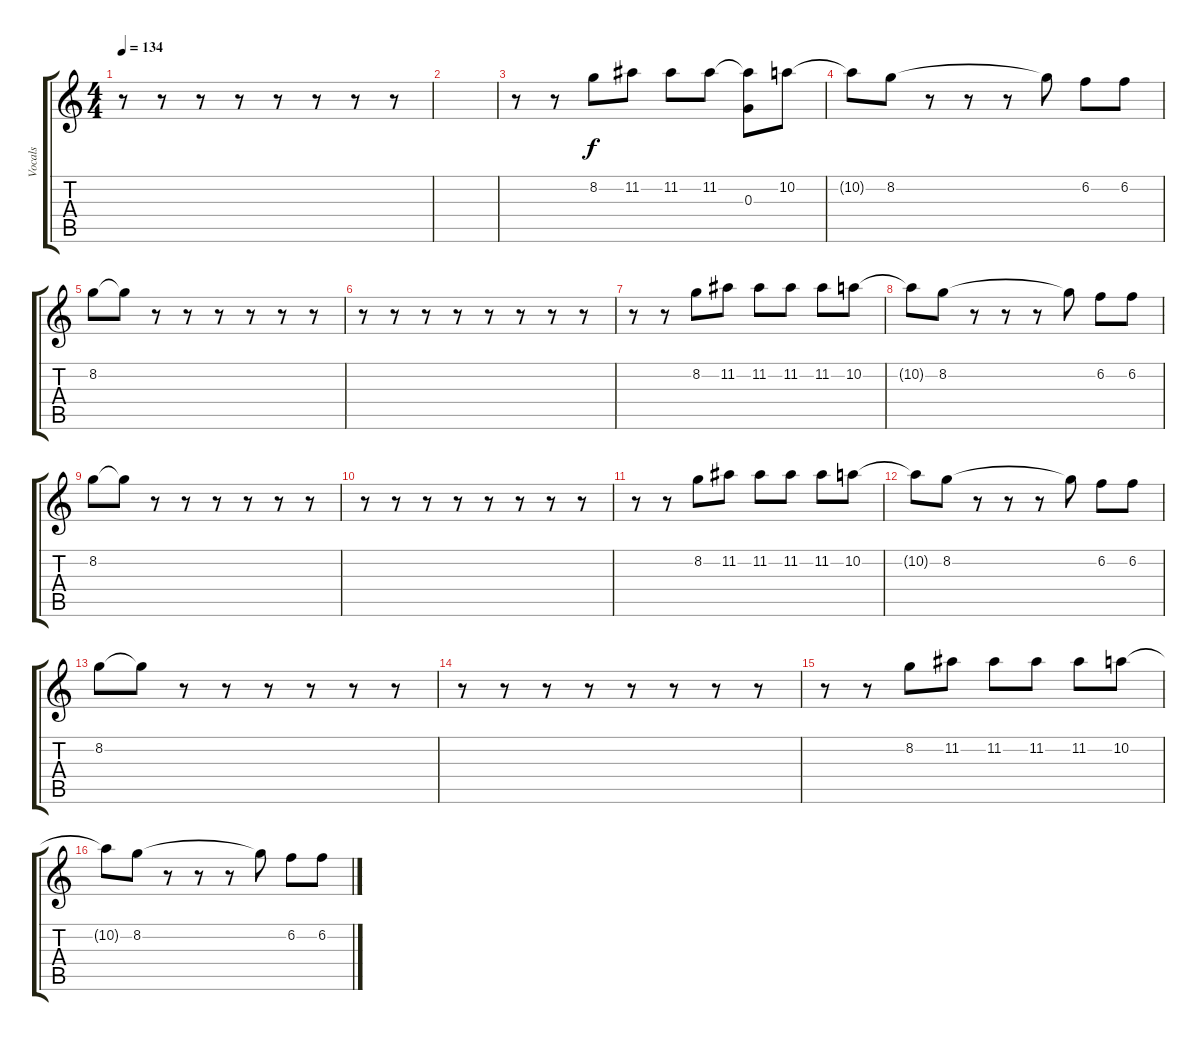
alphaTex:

\track ("Vocals" "Vocals") {instrument acousticguitarsteel}
\staff {score tabs}
\tuning (E4 B3 G3 D3 A2 E2) {hide}
\ts (4 4)
\tempo 134
\clef g2
\ks c
r.8{dy f} r.8 r.8 r.8 r.8 r.8 r.8 r.8 |
|
r.8 r.8 8.2.8 11.2.8 11.2.8 11.2.8 (11.2{t} 0.3).8 10.2.8 |
10.2{t}.8 8.2.8 r.8 r.8 r.8 8.2{t}.8 6.2.8 6.2.8 |
8.2.8 8.2{t}.8 r.8 r.8 r.8 r.8 r.8 r.8 |
r.8 r.8 r.8 r.8 r.8 r.8 r.8 r.8 |
r.8 r.8 8.2.8 11.2.8 11.2.8 11.2.8 11.2.8 10.2.8 |
10.2{t}.8 8.2.8 r.8 r.8 r.8 8.2{t}.8 6.2.8 6.2.8 |
8.2.8 8.2{t}.8 r.8 r.8 r.8 r.8 r.8 r.8 |
r.8 r.8 r.8 r.8 r.8 r.8 r.8 r.8 |
r.8 r.8 8.2.8 11.2.8 11.2.8 11.2.8 11.2.8 10.2.8 |
10.2{t}.8 8.2.8 r.8 r.8 r.8 8.2{t}.8 6.2.8 6.2.8 |
8.2.8 8.2{t}.8 r.8 r.8 r.8 r.8 r.8 r.8 |
r.8 r.8 r.8 r.8 r.8 r.8 r.8 r.8 |
r.8 r.8 8.2.8 11.2.8 11.2.8 11.2.8 11.2.8 10.2.8 |
10.2{t}.8 8.2.8 r.8 r.8 r.8 8.2{t}.8 6.2.8 6.2.8
